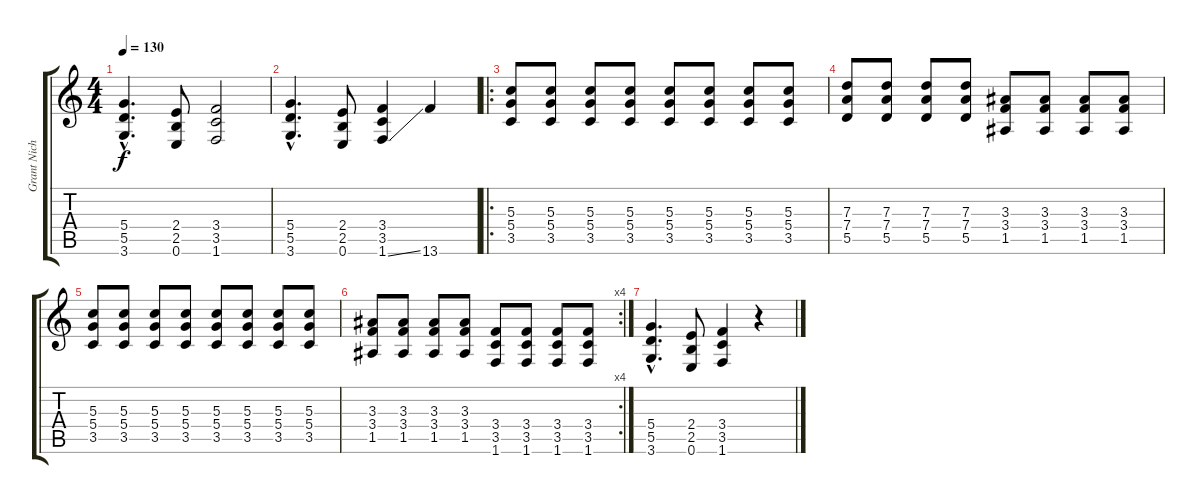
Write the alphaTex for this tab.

\track ("Grant Nicholas (distortion)" "Grant Nich") {instrument distortionguitar}
\staff {score tabs}
\tuning (E4 B3 G3 D3 A2 E2) {hide}
\ts (4 4)
\tempo 130
\clef g2
\ks c
(5.4{hac} 5.5{hac} 3.6{hac}).4{d dy f} (2.4 2.5 0.6).8 (3.4 3.5 1.6).2 |
(5.4{hac} 5.5{hac} 3.6{hac}).4{d} (2.4 2.5 0.6).8 (3.4 3.5 1.6{ss}).4 13.6.4 |
\ro
(5.3 5.4 3.5).8 (5.3 5.4 3.5).8 (5.3 5.4 3.5).8 (5.3 5.4 3.5).8 (5.3 5.4 3.5).8 (5.3 5.4 3.5).8 (5.3 5.4 3.5).8 (5.3 5.4 3.5).8 |
(7.3 7.4 5.5).8 (7.3 7.4 5.5).8 (7.3 7.4 5.5).8 (7.3 7.4 5.5).8 (3.3 3.4 1.5).8 (3.3 3.4 1.5).8 (3.3 3.4 1.5).8 (3.3 3.4 1.5).8 |
(5.3 5.4 3.5).8 (5.3 5.4 3.5).8 (5.3 5.4 3.5).8 (5.3 5.4 3.5).8 (5.3 5.4 3.5).8 (5.3 5.4 3.5).8 (5.3 5.4 3.5).8 (5.3 5.4 3.5).8 |
\rc 4
(3.3 3.4 1.5).8 (3.3 3.4 1.5).8 (3.3 3.4 1.5).8 (3.3 3.4 1.5).8 (3.4 3.5 1.6).8 (3.4 3.5 1.6).8 (3.4 3.5 1.6).8 (3.4 3.5 1.6).8 |
(5.4{hac} 5.5{hac} 3.6{hac}).4{d} (2.4 2.5 0.6).8 (3.4 3.5 1.6).4 r.4
